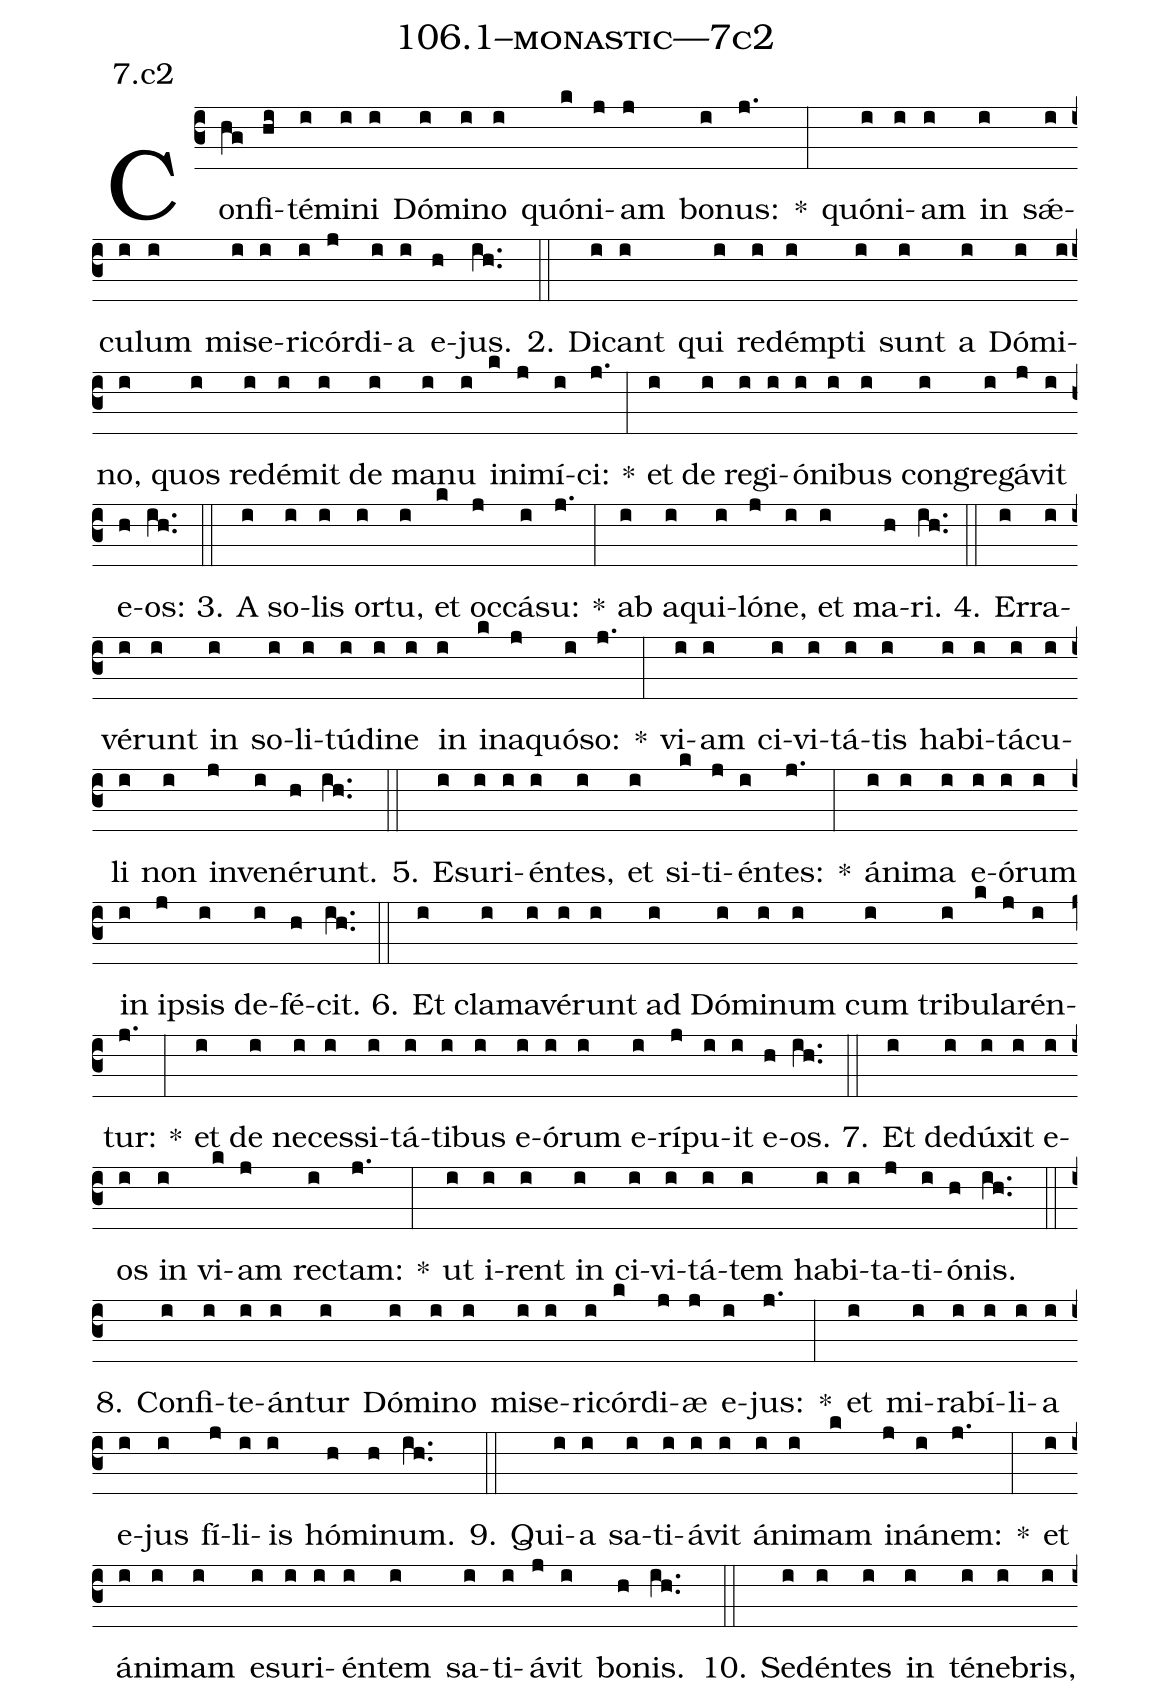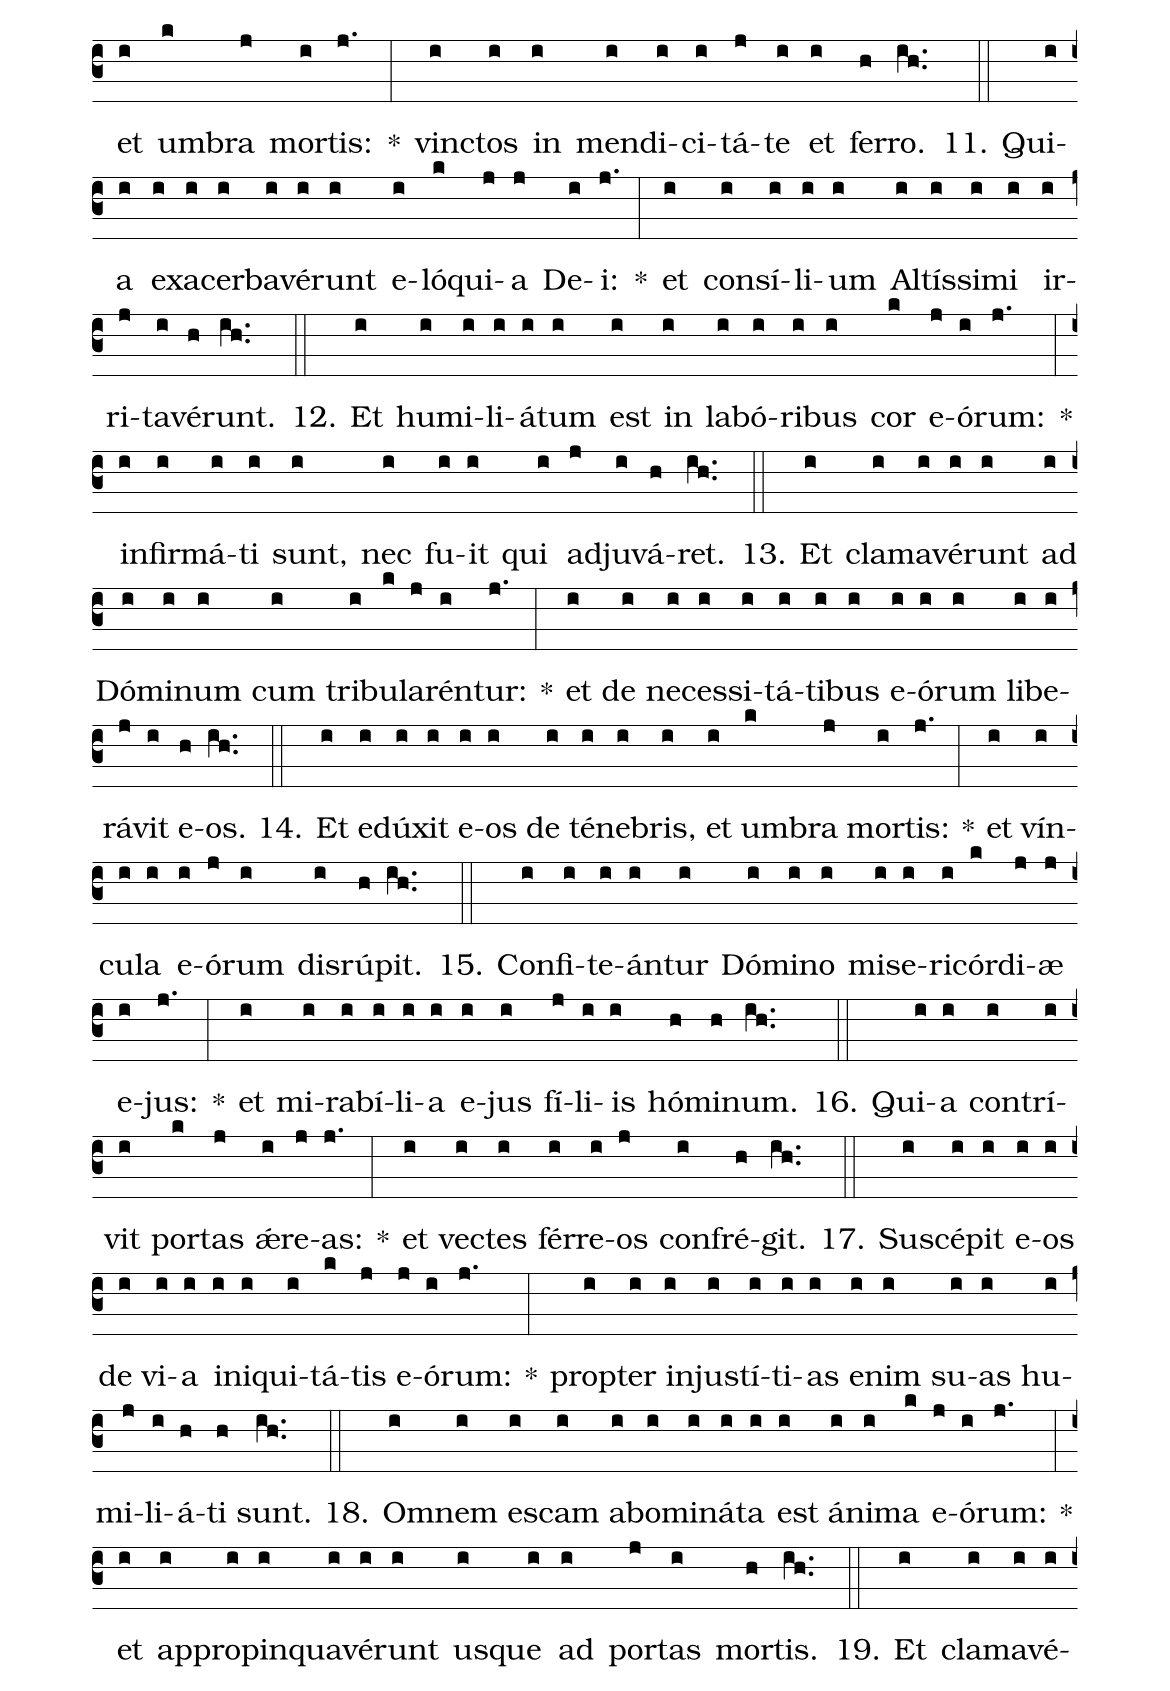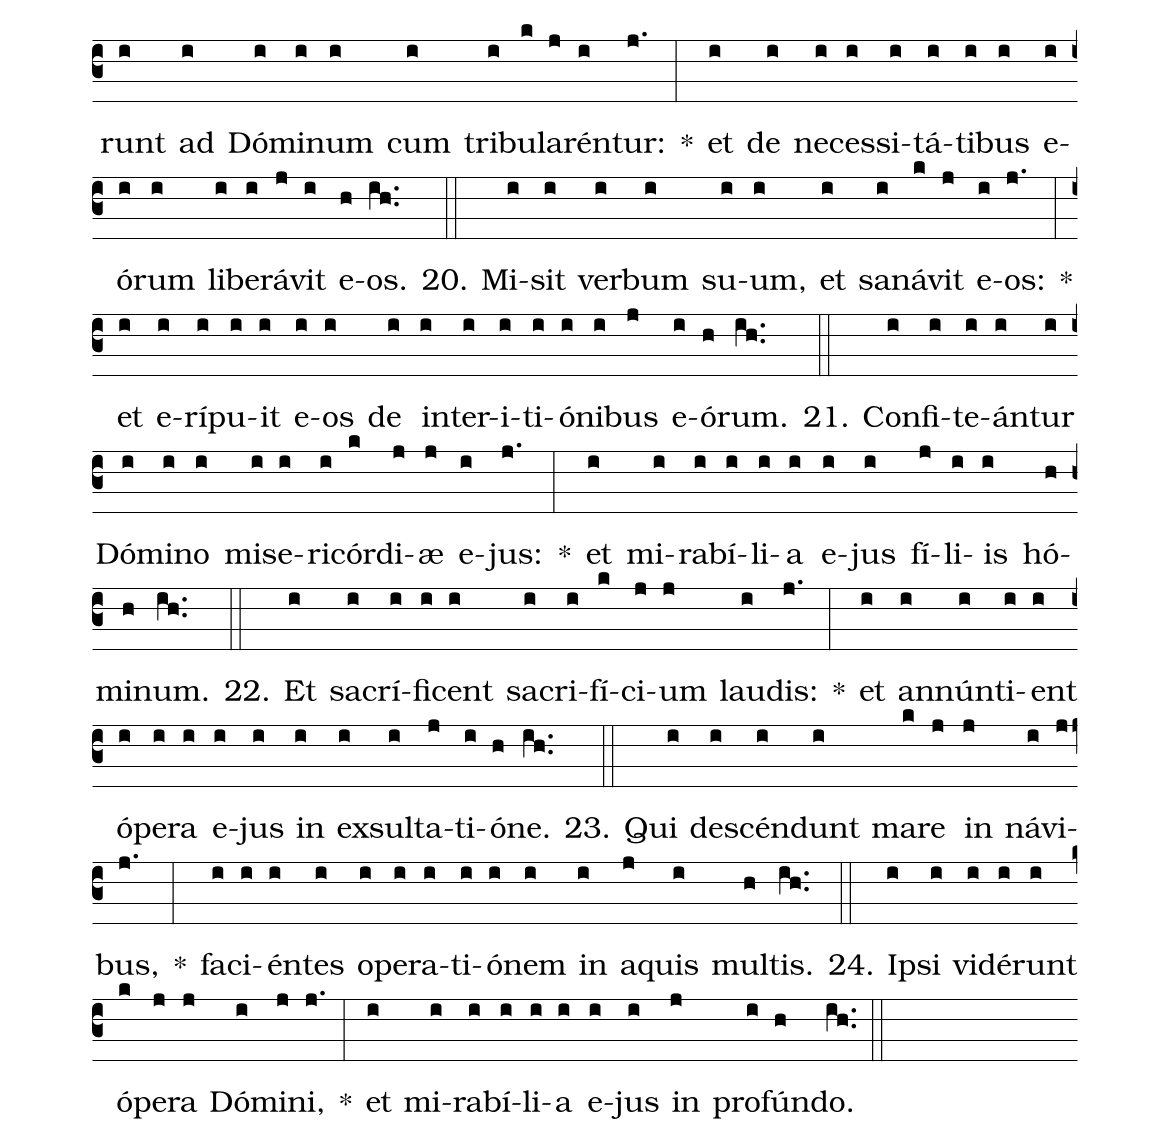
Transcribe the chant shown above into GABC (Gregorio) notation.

name: 106.1--monastic---7c2;
annotation: 7.c2;
%%
(c3)Con(hg)fi(hi)té(i)mi(i)ni(i) Dó(i)mi(i)no(i) quón(k)i(j)am(j) bo(i)nus:(j.) *(:) quón(i)i(i)am(i) in(i) sǽ(i)cu(i)lum(i) mi(i)se(i)ri(i)cór(j)di(i)a(i) e(h)jus.(ih..) (::)
2. Di(i)cant(i) qui(i) red(i)émp(i)ti(i) sunt(i) a(i) Dó(i)mi(i)no,(i) quos(i) red(i)é(i)mit(i) de(i) ma(i)nu(i) in(k)i(j)mí(i)ci:(j.) *(:) et(i) de(i) re(i)gi(i)ó(i)ni(i)bus(i) con(i)gre(i)gá(j)vit(i) e(h)os:(ih..) (::)
3. A(i) so(i)lis(i) or(i)tu,(i) et(k) oc(j)cá(i)su:(j.) *(:) ab(i) a(i)qui(i)ló(j)ne,(i) et(i) ma(h)ri.(ih..) (::)
4. Er(i)ra(i)vé(i)runt(i) in(i) so(i)li(i)tú(i)di(i)ne(i) in(i) in(k)a(j)quó(i)so:(j.) *(:) vi(i)am(i) ci(i)vi(i)tá(i)tis(i) ha(i)bi(i)tá(i)cu(i)li(i) non(i) in(j)ve(i)né(h)runt.(ih..) (::)
5. E(i)su(i)ri(i)én(i)tes,(i) et(i) si(k)ti(j)én(i)tes:(j.) *(:) á(i)ni(i)ma(i) e(i)ó(i)rum(i) in(i) ip(j)sis(i) de(i)fé(h)cit.(ih..) (::)
6. Et(i) cla(i)ma(i)vé(i)runt(i) ad(i) Dó(i)mi(i)num(i) cum(i) tri(i)bu(k)la(j)rén(i)tur:(j.) *(:) et(i) de(i) ne(i)ces(i)si(i)tá(i)ti(i)bus(i) e(i)ó(i)rum(i) e(i)rí(j)pu(i)it(i) e(h)os.(ih..) (::)
7. Et(i) de(i)dú(i)xit(i) e(i)os(i) in(i) vi(k)am(j) rec(i)tam:(j.) *(:) ut(i) i(i)rent(i) in(i) ci(i)vi(i)tá(i)tem(i) ha(i)bi(i)ta(j)ti(i)ó(h)nis.(ih..) (::)
8. Con(i)fi(i)te(i)án(i)tur(i) Dó(i)mi(i)no(i) mi(i)se(i)ri(i)cór(k)di(j)æ(j) e(i)jus:(j.) *(:) et(i) mi(i)ra(i)bí(i)li(i)a(i) e(i)jus(i) fí(j)li(i)is(i) hó(h)mi(h)num.(ih..) (::)
9. Qui(i)a(i) sa(i)ti(i)á(i)vit(i) á(i)ni(i)mam(k) in(j)á(i)nem:(j.) *(:) et(i) á(i)ni(i)mam(i) e(i)su(i)ri(i)én(i)tem(i) sa(i)ti(i)á(j)vit(i) bo(h)nis.(ih..) (::)
10. Se(i)dén(i)tes(i) in(i) té(i)ne(i)bris,(i) et(i) um(k)bra(j) mor(i)tis:(j.) *(:) vinc(i)tos(i) in(i) men(i)di(i)ci(i)tá(j)te(i) et(i) fer(h)ro.(ih..) (::)
11. Qui(i)a(i) ex(i)a(i)cer(i)ba(i)vé(i)runt(i) e(i)ló(k)qui(j)a(j) De(i)i:(j.) *(:) et(i) con(i)sí(i)li(i)um(i) Al(i)tís(i)si(i)mi(i) ir(i)ri(j)ta(i)vé(h)runt.(ih..) (::)
12. Et(i) hu(i)mi(i)li(i)á(i)tum(i) est(i) in(i) la(i)bó(i)ri(i)bus(i) cor(k) e(j)ó(i)rum:(j.) *(:) in(i)fir(i)má(i)ti(i) sunt,(i) nec(i) fu(i)it(i) qui(i) ad(j)ju(i)vá(h)ret.(ih..) (::)
13. Et(i) cla(i)ma(i)vé(i)runt(i) ad(i) Dó(i)mi(i)num(i) cum(i) tri(i)bu(k)la(j)rén(i)tur:(j.) *(:) et(i) de(i) ne(i)ces(i)si(i)tá(i)ti(i)bus(i) e(i)ó(i)rum(i) li(i)be(i)rá(j)vit(i) e(h)os.(ih..) (::)
14. Et(i) e(i)dú(i)xit(i) e(i)os(i) de(i) té(i)ne(i)bris,(i) et(i) um(k)bra(j) mor(i)tis:(j.) *(:) et(i) vín(i)cu(i)la(i) e(i)ó(j)rum(i) dis(i)rú(h)pit.(ih..) (::)
15. Con(i)fi(i)te(i)án(i)tur(i) Dó(i)mi(i)no(i) mi(i)se(i)ri(i)cór(k)di(j)æ(j) e(i)jus:(j.) *(:) et(i) mi(i)ra(i)bí(i)li(i)a(i) e(i)jus(i) fí(j)li(i)is(i) hó(h)mi(h)num.(ih..) (::)
16. Qui(i)a(i) con(i)trí(i)vit(i) por(k)tas(j) ǽ(i)re(j)as:(j.) *(:) et(i) vec(i)tes(i) fér(i)re(i)os(j) con(i)fré(h)git.(ih..) (::)
17. Su(i)scé(i)pit(i) e(i)os(i) de(i) vi(i)a(i) in(i)i(i)qui(i)tá(k)tis(j) e(j)ó(i)rum:(j.) *(:) prop(i)ter(i) in(i)jus(i)tí(i)ti(i)as(i) e(i)nim(i) su(i)as(i) hu(i)mi(j)li(i)á(h)ti(h) sunt.(ih..) (::)
18. Om(i)nem(i) es(i)cam(i) ab(i)o(i)mi(i)ná(i)ta(i) est(i) á(i)ni(i)ma(k) e(j)ó(i)rum:(j.) *(:) et(i) ap(i)pro(i)pin(i)qua(i)vé(i)runt(i) us(i)que(i) ad(i) por(j)tas(i) mor(h)tis.(ih..) (::)
19. Et(i) cla(i)ma(i)vé(i)runt(i) ad(i) Dó(i)mi(i)num(i) cum(i) tri(i)bu(k)la(j)rén(i)tur:(j.) *(:) et(i) de(i) ne(i)ces(i)si(i)tá(i)ti(i)bus(i) e(i)ó(i)rum(i) li(i)be(i)rá(j)vit(i) e(h)os.(ih..) (::)
20. Mi(i)sit(i) ver(i)bum(i) su(i)um,(i) et(i) sa(i)ná(k)vit(j) e(i)os:(j.) *(:) et(i) e(i)rí(i)pu(i)it(i) e(i)os(i) de(i) in(i)ter(i)i(i)ti(i)ó(i)ni(i)bus(j) e(i)ó(h)rum.(ih..) (::)
21. Con(i)fi(i)te(i)án(i)tur(i) Dó(i)mi(i)no(i) mi(i)se(i)ri(i)cór(k)di(j)æ(j) e(i)jus:(j.) *(:) et(i) mi(i)ra(i)bí(i)li(i)a(i) e(i)jus(i) fí(j)li(i)is(i) hó(h)mi(h)num.(ih..) (::)
22. Et(i) sa(i)crí(i)fi(i)cent(i) sa(i)cri(i)fí(k)ci(j)um(j) lau(i)dis:(j.) *(:) et(i) an(i)nún(i)ti(i)ent(i) ó(i)pe(i)ra(i) e(i)jus(i) in(i) ex(i)sul(i)ta(j)ti(i)ó(h)ne.(ih..) (::)
23. Qui(i) de(i)scén(i)dunt(i) ma(k)re(j) in(j) ná(i)vi(j)bus,(j.) *(:) fa(i)ci(i)én(i)tes(i) o(i)pe(i)ra(i)ti(i)ó(i)nem(i) in(i) a(j)quis(i) mul(h)tis.(ih..) (::)
24. Ip(i)si(i) vi(i)dé(i)runt(i) ó(k)pe(j)ra(j) Dó(i)mi(j)ni,(j.) *(:) et(i) mi(i)ra(i)bí(i)li(i)a(i) e(i)jus(i) in(j) pro(i)fún(h)do.(ih..) (::)
